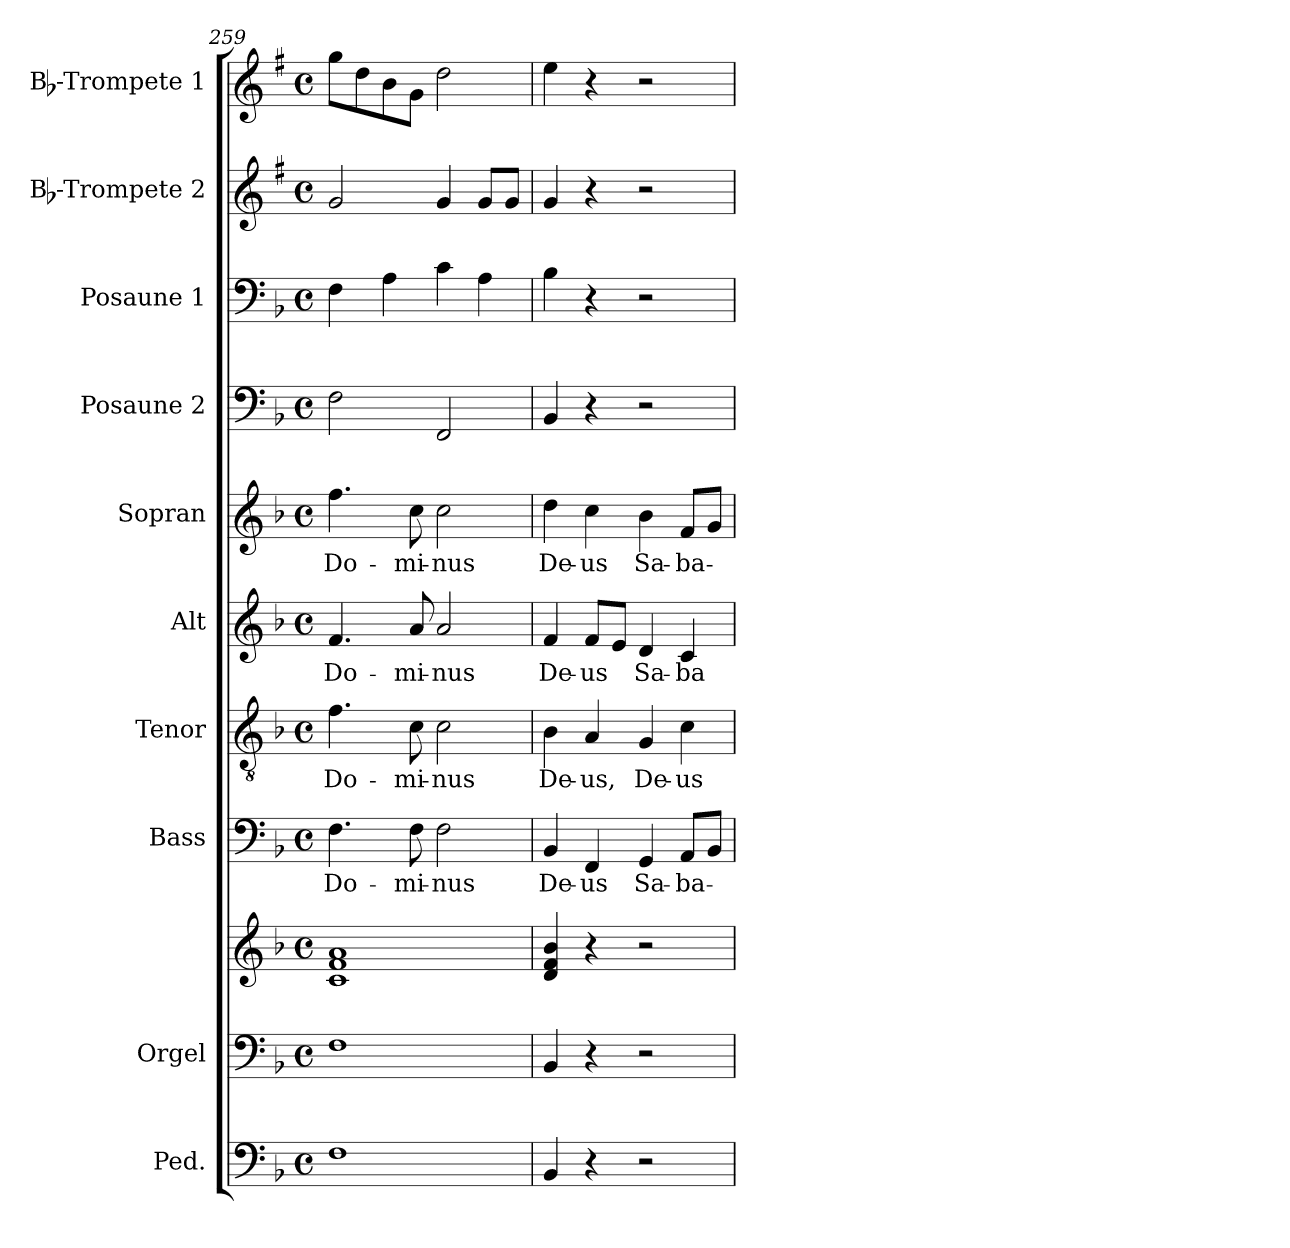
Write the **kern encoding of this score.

**kern	**kern	**kern	**kern	**text	**kern	**text	**kern	**text	**kern	**text	**kern	**kern	**kern	**kern
*part10	*part9	*part9	*part8	*part8	*part7	*part7	*part6	*part6	*part5	*part5	*part4	*part3	*part2	*part1
*staff11	*staff10	*staff9	*staff8	*staff8	*staff7	*staff7	*staff6	*staff6	*staff5	*staff5	*staff4	*staff3	*staff2	*staff1
*I"Ped.	*I"Orgel	*	*I"Bass	*	*I"Tenor	*	*I"Alt	*	*I"Sopran	*	*I"Posaune 2	*I"Posaune 1	*I"Bb-Trompete 2	*I"Bb-Trompete 1
*	*I'Org.	*	*I'B.	*	*I'T.	*	*I'A.	*	*I'S.	*	*I'Pos. 2	*I'Pos. 1	*I'Bb Trp. 2	*I'Bb Trp. 1
*clefF4	*clefF4	*clefG2	*clefF4	*	*clefGv2	*	*clefG2	*	*clefG2	*	*clefF4	*clefF4	*clefG2	*clefG2
*ITrd7c12	*	*	*	*	*	*	*	*	*	*	*	*	*ITrd1c2	*ITrd1c2
*k[b-]	*k[b-]	*k[b-]	*k[b-]	*	*k[b-]	*	*k[b-]	*	*k[b-]	*	*k[b-]	*k[b-]	*k[b-]	*k[b-]
*F:	*F:	*F:	*F:	*	*F:	*	*F:	*	*F:	*	*F:	*F:	*F:	*F:
*M4/4	*M4/4	*M4/4	*M4/4	*	*M4/4	*	*M4/4	*	*M4/4	*	*M4/4	*M4/4	*M4/4	*M4/4
*met(c)	*met(c)	*met(c)	*met(c)	*	*met(c)	*	*met(c)	*	*met(c)	*	*met(c)	*met(c)	*met(c)	*met(c)
=259	=259	=259	=259	=259	=259	=259	=259	=259	=259	=259	=259	=259	=259	=259
!	!	!	!	!LO:LY:b	!	!LO:LY:b	!	!LO:LY:b	!	!LO:LY:b	!	!	!	!
1FF	1F	1c 1f 1a	4.F\	Do-	4.f\	Do-	4.f/	Do-	4.ff\	Do-	2F\	4F\	2f/	8ff\L
.	.	.	.	.	.	.	.	.	.	.	.	.	.	8cc\
.	.	.	.	.	.	.	.	.	.	.	.	4A\	.	8a\
!	!	!	!	!LO:LY:b	!	!LO:LY:b	!	!LO:LY:b	!	!LO:LY:b	!	!	!	!
.	.	.	8F\	-mi-	8c\	-mi-	8a/	-mi-	8cc\	-mi-	.	.	.	8f\J
!	!	!	!	!LO:LY:b	!	!LO:LY:b	!	!LO:LY:b	!	!LO:LY:b	!	!	!	!
.	.	.	2F\	-nus	2c\	-nus	2a/	-nus	2cc\	-nus	2FF/	4c\	4f/	2cc\
.	.	.	.	.	.	.	.	.	.	.	.	4A\	8f/L	.
.	.	.	.	.	.	.	.	.	.	.	.	.	8f/J	.
=260	=260	=260	=260	=260	=260	=260	=260	=260	=260	=260	=260	=260	=260	=260
!	!	!	!	!LO:LY:b	!	!LO:LY:b	!	!LO:LY:b	!	!LO:LY:b	!	!	!	!
4BBB-/	4BB-/	4d/ 4f/ 4b-/	4BB-/	De-	4B-\	De-	4f/	De-	4dd\	De-	4BB-/	4B-\	4f/	4dd\
!	!	!	!	!LO:LY:b	!	!LO:LY:b	!	!LO:LY:b	!	!LO:LY:b	!	!	!	!
4r	4r	4r	4FF/	-us	4A/	-us,	8f/L	-us	4cc\	-us	4r	4r	4r	4r
.	.	.	.	.	.	.	8e/J	.	.	.	.	.	.	.
!	!	!	!	!LO:LY:b	!	!LO:LY:b	!	!LO:LY:b	!	!LO:LY:b	!	!	!	!
2r	2r	2r	4GG/	Sa-	4G/	De-	4d/	Sa-	4b-\	Sa-	2r	2r	2r	2r
!	!	!	!	!LO:LY:b	!	!LO:LY:b	!	!LO:LY:b	!	!LO:LY:b	!	!	!	!
.	.	.	8AA/L	-ba-	4c\	-us	4c/	-ba-	8f/L	-ba-	.	.	.	.
.	.	.	8BB-/J	.	.	.	.	.	8g/J	.	.	.	.	.
=	=	=	=	=	=	=	=	=	=	=	=	=	=	=
*-	*-	*-	*-	*-	*-	*-	*-	*-	*-	*-	*-	*-	*-	*-
